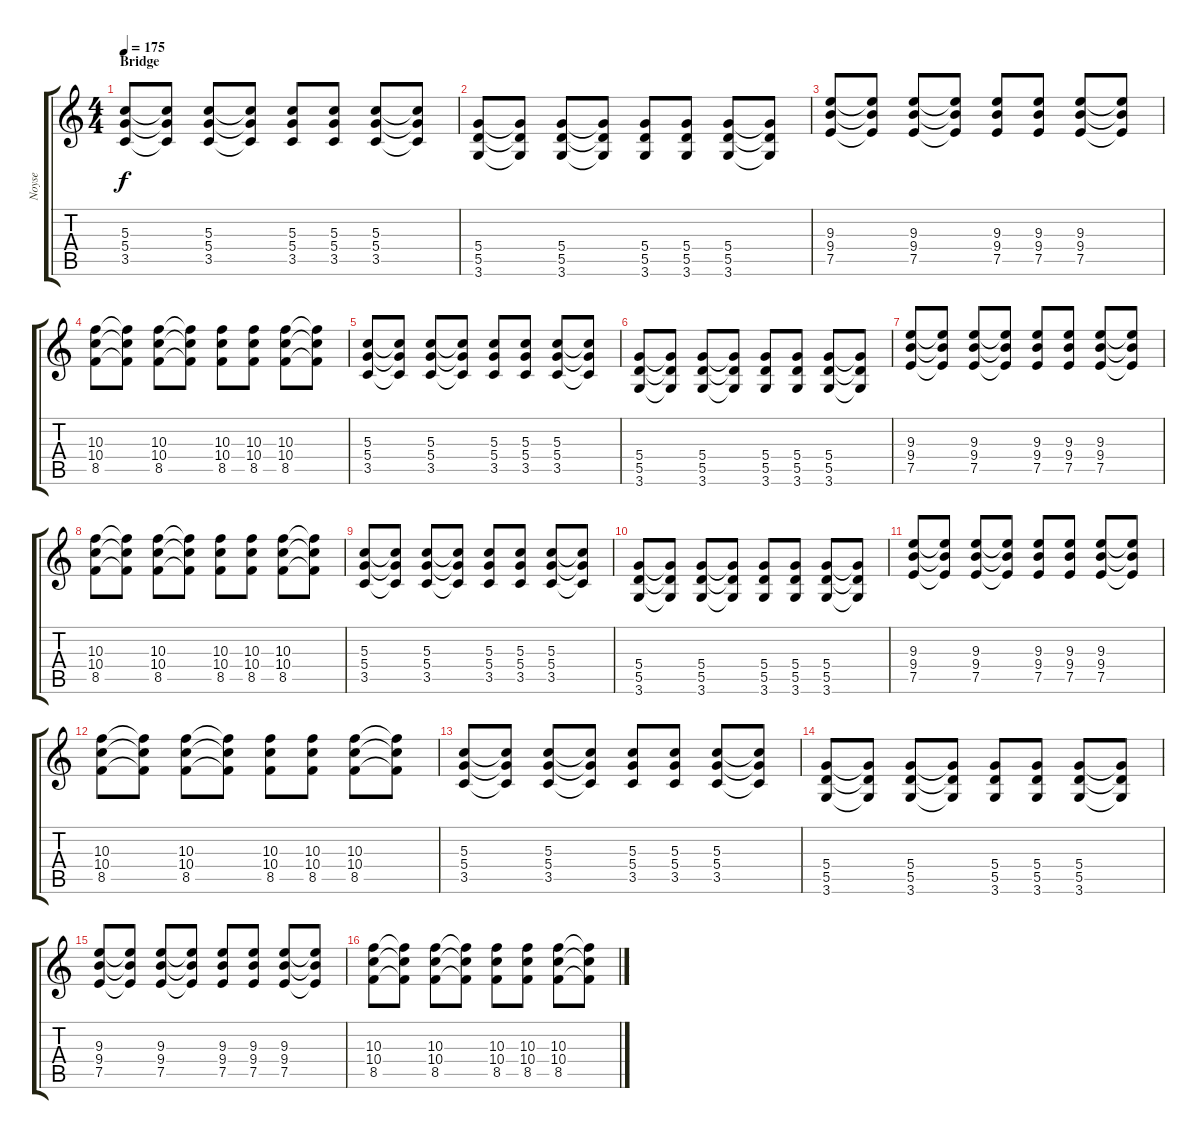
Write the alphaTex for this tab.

\track ("Noyse" "Noyse") {instrument distortionguitar}
\staff {score tabs}
\tuning (E4 B3 G3 D3 A2 E2) {hide}
\ts (4 4)
\section ("" "Bridge")
\tempo 175
\clef g2
\ks c
(5.3 5.4 3.5).8{dy f} (5.3{t} 5.4{t} 3.5{t}).8 (5.3 5.4 3.5).8 (5.3{t} 5.4{t} 3.5{t}).8 (5.3 5.4 3.5).8 (5.3 5.4 3.5).8 (5.3 5.4 3.5).8 (5.3{t} 5.4{t} 3.5{t}).8 |
(5.4 5.5 3.6).8 (5.4{t} 5.5{t} 3.6{t}).8 (5.4 5.5 3.6).8 (5.4{t} 5.5{t} 3.6{t}).8 (5.4 5.5 3.6).8 (5.4 5.5 3.6).8 (5.4 5.5 3.6).8 (5.4{t} 5.5{t} 3.6{t}).8 |
(9.3 9.4 7.5).8 (9.3{t} 9.4{t} 7.5{t}).8 (9.3 9.4 7.5).8 (9.3{t} 9.4{t} 7.5{t}).8 (9.3 9.4 7.5).8 (9.3 9.4 7.5).8 (9.3 9.4 7.5).8 (9.3{t} 9.4{t} 7.5{t}).8 |
(10.3 10.4 8.5).8 (10.3{t} 10.4{t} 8.5{t}).8 (10.3 10.4 8.5).8 (10.3{t} 10.4{t} 8.5{t}).8 (10.3 10.4 8.5).8 (10.3 10.4 8.5).8 (10.3 10.4 8.5).8 (10.3{t} 10.4{t} 8.5{t}).8 |
(5.3 5.4 3.5).8 (5.3{t} 5.4{t} 3.5{t}).8 (5.3 5.4 3.5).8 (5.3{t} 5.4{t} 3.5{t}).8 (5.3 5.4 3.5).8 (5.3 5.4 3.5).8 (5.3 5.4 3.5).8 (5.3{t} 5.4{t} 3.5{t}).8 |
(5.4 5.5 3.6).8 (5.4{t} 5.5{t} 3.6{t}).8 (5.4 5.5 3.6).8 (5.4{t} 5.5{t} 3.6{t}).8 (5.4 5.5 3.6).8 (5.4 5.5 3.6).8 (5.4 5.5 3.6).8 (5.4{t} 5.5{t} 3.6{t}).8 |
(9.3 9.4 7.5).8 (9.3{t} 9.4{t} 7.5{t}).8 (9.3 9.4 7.5).8 (9.3{t} 9.4{t} 7.5{t}).8 (9.3 9.4 7.5).8 (9.3 9.4 7.5).8 (9.3 9.4 7.5).8 (9.3{t} 9.4{t} 7.5{t}).8 |
(10.3 10.4 8.5).8 (10.3{t} 10.4{t} 8.5{t}).8 (10.3 10.4 8.5).8 (10.3{t} 10.4{t} 8.5{t}).8 (10.3 10.4 8.5).8 (10.3 10.4 8.5).8 (10.3 10.4 8.5).8 (10.3{t} 10.4{t} 8.5{t}).8 |
(5.3 5.4 3.5).8 (5.3{t} 5.4{t} 3.5{t}).8 (5.3 5.4 3.5).8 (5.3{t} 5.4{t} 3.5{t}).8 (5.3 5.4 3.5).8 (5.3 5.4 3.5).8 (5.3 5.4 3.5).8 (5.3{t} 5.4{t} 3.5{t}).8 |
(5.4 5.5 3.6).8 (5.4{t} 5.5{t} 3.6{t}).8 (5.4 5.5 3.6).8 (5.4{t} 5.5{t} 3.6{t}).8 (5.4 5.5 3.6).8 (5.4 5.5 3.6).8 (5.4 5.5 3.6).8 (5.4{t} 5.5{t} 3.6{t}).8 |
(9.3 9.4 7.5).8 (9.3{t} 9.4{t} 7.5{t}).8 (9.3 9.4 7.5).8 (9.3{t} 9.4{t} 7.5{t}).8 (9.3 9.4 7.5).8 (9.3 9.4 7.5).8 (9.3 9.4 7.5).8 (9.3{t} 9.4{t} 7.5{t}).8 |
(10.3 10.4 8.5).8 (10.3{t} 10.4{t} 8.5{t}).8 (10.3 10.4 8.5).8 (10.3{t} 10.4{t} 8.5{t}).8 (10.3 10.4 8.5).8 (10.3 10.4 8.5).8 (10.3 10.4 8.5).8 (10.3{t} 10.4{t} 8.5{t}).8 |
(5.3 5.4 3.5).8 (5.3{t} 5.4{t} 3.5{t}).8 (5.3 5.4 3.5).8 (5.3{t} 5.4{t} 3.5{t}).8 (5.3 5.4 3.5).8 (5.3 5.4 3.5).8 (5.3 5.4 3.5).8 (5.3{t} 5.4{t} 3.5{t}).8 |
(5.4 5.5 3.6).8 (5.4{t} 5.5{t} 3.6{t}).8 (5.4 5.5 3.6).8 (5.4{t} 5.5{t} 3.6{t}).8 (5.4 5.5 3.6).8 (5.4 5.5 3.6).8 (5.4 5.5 3.6).8 (5.4{t} 5.5{t} 3.6{t}).8 |
(9.3 9.4 7.5).8 (9.3{t} 9.4{t} 7.5{t}).8 (9.3 9.4 7.5).8 (9.3{t} 9.4{t} 7.5{t}).8 (9.3 9.4 7.5).8 (9.3 9.4 7.5).8 (9.3 9.4 7.5).8 (9.3{t} 9.4{t} 7.5{t}).8 |
(10.3 10.4 8.5).8 (10.3{t} 10.4{t} 8.5{t}).8 (10.3 10.4 8.5).8 (10.3{t} 10.4{t} 8.5{t}).8 (10.3 10.4 8.5).8 (10.3 10.4 8.5).8 (10.3 10.4 8.5).8 (10.3{t} 10.4{t} 8.5{t}).8
